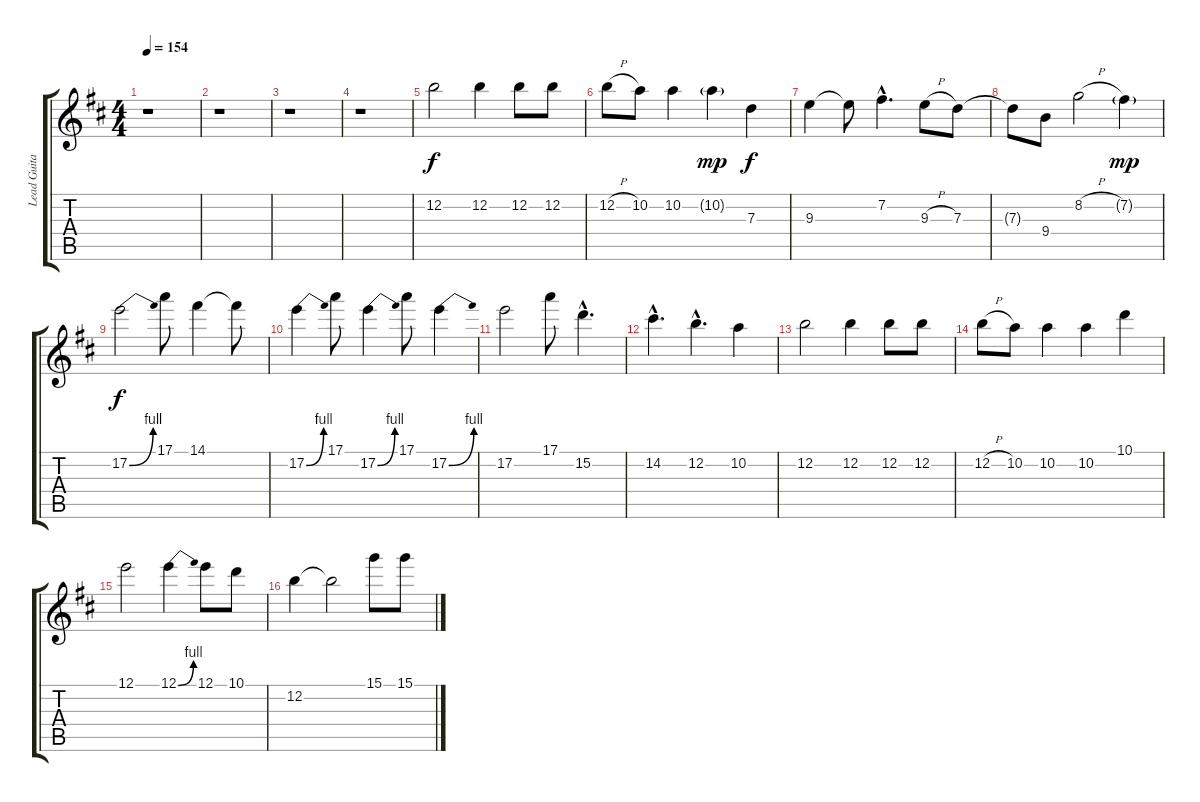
\track ("Lead Guitar 2" "Lead Guita") {instrument overdrivenguitar}
\staff {score tabs}
\tuning (E4 B3 G3 D3 A2 E2) {hide}
\ts (4 4)
\tempo 154
\clef g2
\ks d
r.1{dy f instrument overdrivenguitar} |
r.1 |
r.1 |
r.1 |
12.2.2 12.2.4 12.2.8 12.2.8 |
12.2{h}.8 10.2.8 10.2.4 10.2{g}.4{dy mp} 7.3.4{dy f} |
9.3.4 9.3{t}.8 7.2{hac}.4{d} 9.3{h}.8 7.3.8 |
7.3{t}.8 9.4.8 8.2{h}.2 7.2{g}.4{dy mp} |
17.2{be (bend 0 0 60 4)}.2{dy f} 17.1.8 14.1.4 14.1{t}.8 |
17.2{be (bend 0 0 60 4)}.4 17.1.8 17.2{be (bend 0 0 60 4)}.4 17.1.8 17.2{be (bend 0 0 60 4)}.4 |
17.2.2 17.1.8 15.2{hac}.4{d} |
14.2{hac}.4{d} 12.2{hac}.4{d} 10.2.4 |
12.2.2 12.2.4 12.2.8 12.2.8 |
12.2{h}.8 10.2.8 10.2.4 10.2.4 10.1.4 |
12.1.2 12.1{be (bend 0 0 60 4)}.4 12.1.8 10.1.8 |
12.2.4 12.2{t}.2 15.1.8 15.1.8
